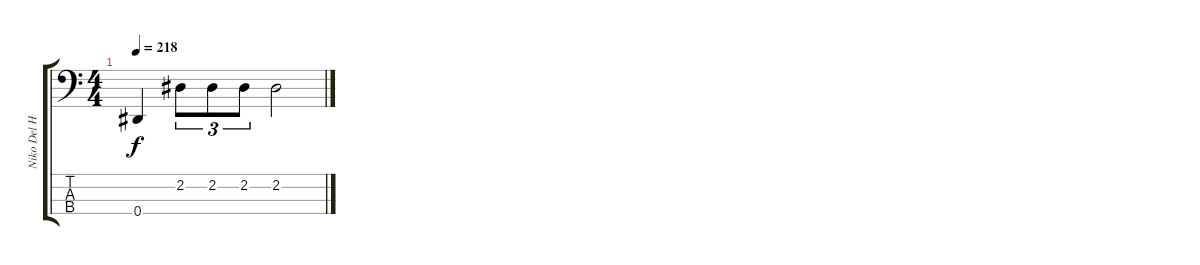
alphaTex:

\track ("Niko Del Hierro" "Niko Del H") {instrument electricbassfinger}
\staff {score tabs}
\tuning (Gb2 Db2 Ab1 Eb1) {hide}
\ts (4 4)
\tempo 218
\clef f4
\ks c
0.4{t}.4{dy f} 2.2.8{tu (3 2)} 2.2.8{tu (3 2)} 2.2.8{tu (3 2)} 2.2.2
